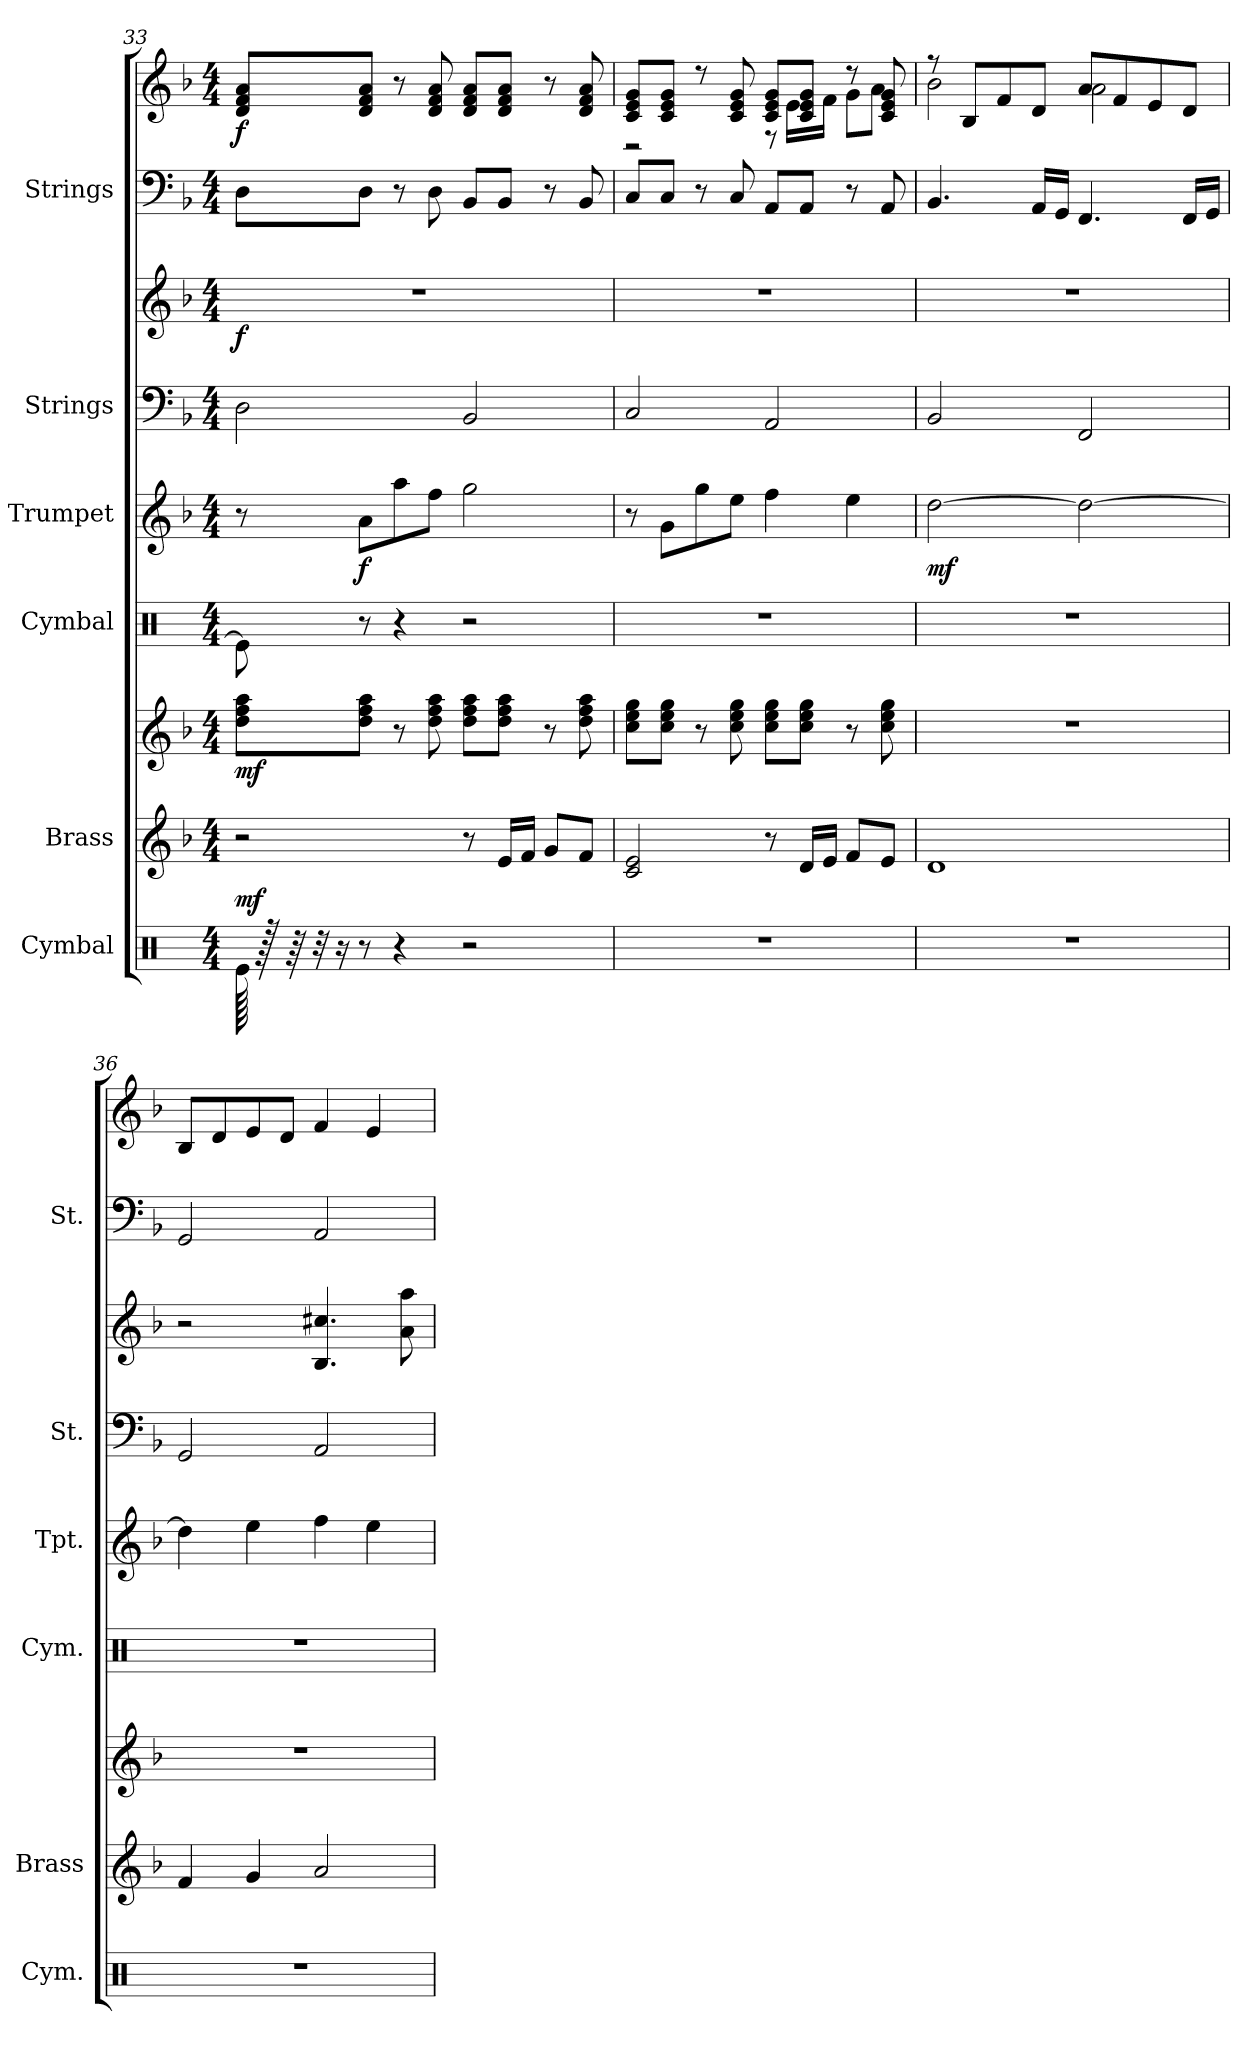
**kern	**dynam	**kern	**kern	**dynam	**kern	**kern	**dynam	**kern	**kern	**dynam	**kern	**kern	**dynam
*part6	*part6	*part5	*part5	*part5	*part4	*part3	*part3	*part2	*part2	*part2	*part1	*part1	*part1
*staff9	*staff9	*staff8	*staff7	*staff7/8	*staff6	*staff5	*staff5	*staff4	*staff3	*staff3/4	*staff2	*staff1	*staff1/2
*I"Cymbal	*	*I"Brass	*	*	*I"Cymbal	*I"Trumpet	*	*I"Strings	*	*	*I"Strings	*	*
*I'Cym.	*	*I'Brass	*	*	*I'Cym.	*I'Tpt.	*	*I'St.	*	*	*I'St.	*	*
!!LO:PB:g=z
*clefX	*	*clefG2	*clefG2	*	*clefX	*clefG2	*	*clefF4	*clefG2	*	*clefF4	*clefG2	*
*	*	*ITrd7c12	*ITrd7c12	*	*	*	*	*	*	*	*	*	*
*k[]	*	*k[b-]	*k[b-]	*	*k[]	*k[b-]	*	*k[b-]	*k[b-]	*	*k[b-]	*k[b-]	*
*M4/4	*	*M4/4	*M4/4	*	*M4/4	*M4/4	*	*M4/4	*M4/4	*	*M4/4	*M4/4	*
=33	=33	=33	=33	=33	=33	=33	=33	=33	=33	=33	=33	=33	=33
!	!LO:DY:a	!	!	!LO:DY:b	!	!	!	!	!	!LO:DY:b	!	!	!LO:DY:b
128Re\	mf	2r	8d\ 8f\ 8a\L	mf	8Re\]	8r	.	2D\	1r	f	8D\L	8d/ 8f/ 8a/L	f
128r	.	.	.	.	.	.	.	.	.	.	.	.	.
64r	.	.	.	.	.	.	.	.	.	.	.	.	.
32r	.	.	.	.	.	.	.	.	.	.	.	.	.
16r	.	.	.	.	.	.	.	.	.	.	.	.	.
!	!	!	!	!	!	!	!LO:DY:b	!	!	!	!	!	!
8r	.	.	8d\ 8f\ 8a\J	.	8r	8a\L	f	.	.	.	8D\J	8d/ 8f/ 8a/J	.
4r	.	.	8r	.	4r	8aa\	.	.	.	.	8r	8r	.
.	.	.	8d\ 8f\ 8a\	.	.	8ff\J	.	.	.	.	8D\	8d/ 8f/ 8a/	.
2r	.	8r	8d\ 8f\ 8a\L	.	2r	2gg\	.	2BB-/	.	.	8BB-/L	8d/ 8f/ 8a/L	.
.	.	16E/LL	8d\ 8f\ 8a\J	.	.	.	.	.	.	.	8BB-/J	8d/ 8f/ 8a/J	.
.	.	16F/JJ	.	.	.	.	.	.	.	.	.	.	.
.	.	8G/L	8r	.	.	.	.	.	.	.	8r	8r	.
.	.	8F/J	8d\ 8f\ 8a\	.	.	.	.	.	.	.	8BB-/	8d/ 8f/ 8a/	.
=34	=34	=34	=34	=34	=34	=34	=34	=34	=34	=34	=34	=34	=34
*	*	*	*	*	*	*	*	*	*	*	*	*^	*
1r	.	2C/ 2E/	8c\ 8e\ 8g\L	.	1r	8r	.	2C/	1r	.	8C/L	8c/ 8e/ 8g/L	2r	.
.	.	.	8c\ 8e\ 8g\J	.	.	8g\L	.	.	.	.	8C/J	8c/ 8e/ 8g/J	.	.
.	.	.	8r	.	.	8gg\	.	.	.	.	8r	8r	.	.
.	.	.	8c\ 8e\ 8g\	.	.	8ee\J	.	.	.	.	8C/	8c/ 8e/ 8g/	.	.
.	.	8r	8c\ 8e\ 8g\L	.	.	4ff\	.	2AA/	.	.	8AA/L	8c/ 8e/ 8g/L	8r	.
.	.	16D/LL	8c\ 8e\ 8g\J	.	.	.	.	.	.	.	8AA/J	8c/ 8e/ 8g/J	16e\LL	.
.	.	16E/JJ	.	.	.	.	.	.	.	.	.	.	16f\JJ	.
.	.	8F/L	8r	.	.	4ee\	.	.	.	.	8r	8r	8g\L	.
.	.	8E/J	8c\ 8e\ 8g\	.	.	.	.	.	.	.	8AA/	8c/ 8e/ 8g/	8a\J	.
=35	=35	=35	=35	=35	=35	=35	=35	=35	=35	=35	=35	=35	=35	=35
!	!	!	!	!	!	!	!LO:DY:b	!	!	!	!	!	!	!
1r	.	1D	1r	.	1r	[2dd\	mf	2BB-/	1r	.	4.BB-/	8r	2b-\	.
.	.	.	.	.	.	.	.	.	.	.	.	8B-/L	.	.
.	.	.	.	.	.	.	.	.	.	.	.	8f/	.	.
.	.	.	.	.	.	.	.	.	.	.	16AA/LL	8d/J	.	.
.	.	.	.	.	.	.	.	.	.	.	16GG/JJ	.	.	.
.	.	.	.	.	.	2dd\_	.	2FF/	.	.	4.FF/	8a/L	2a\	.
.	.	.	.	.	.	.	.	.	.	.	.	8f/	.	.
.	.	.	.	.	.	.	.	.	.	.	.	8e/	.	.
.	.	.	.	.	.	.	.	.	.	.	16FF/LL	8d/J	.	.
.	.	.	.	.	.	.	.	.	.	.	16GG/JJ	.	.	.
*	*	*	*	*	*	*	*	*	*	*	*	*v	*v	*
=36	=36	=36	=36	=36	=36	=36	=36	=36	=36	=36	=36	=36	=36
1r	.	4F/	1r	.	1r	4dd\]	.	2GG/	2r	.	2GG/	8B-/L	.
.	.	.	.	.	.	.	.	.	.	.	.	8d/	.
.	.	4G/	.	.	.	4ee\	.	.	.	.	.	8e/	.
.	.	.	.	.	.	.	.	.	.	.	.	8d/J	.
.	.	2A/	.	.	.	4ff\	.	2AA/	4.B-/ 4.cc#X/	.	2AA/	4f/	.
.	.	.	.	.	.	4ee\	.	.	.	.	.	4e/	.
.	.	.	.	.	.	.	.	.	8a\ 8aa\	.	.	.	.
=	=	=	=	=	=	=	=	=	=	=	=	=	=
*-	*-	*-	*-	*-	*-	*-	*-	*-	*-	*-	*-	*-	*-
